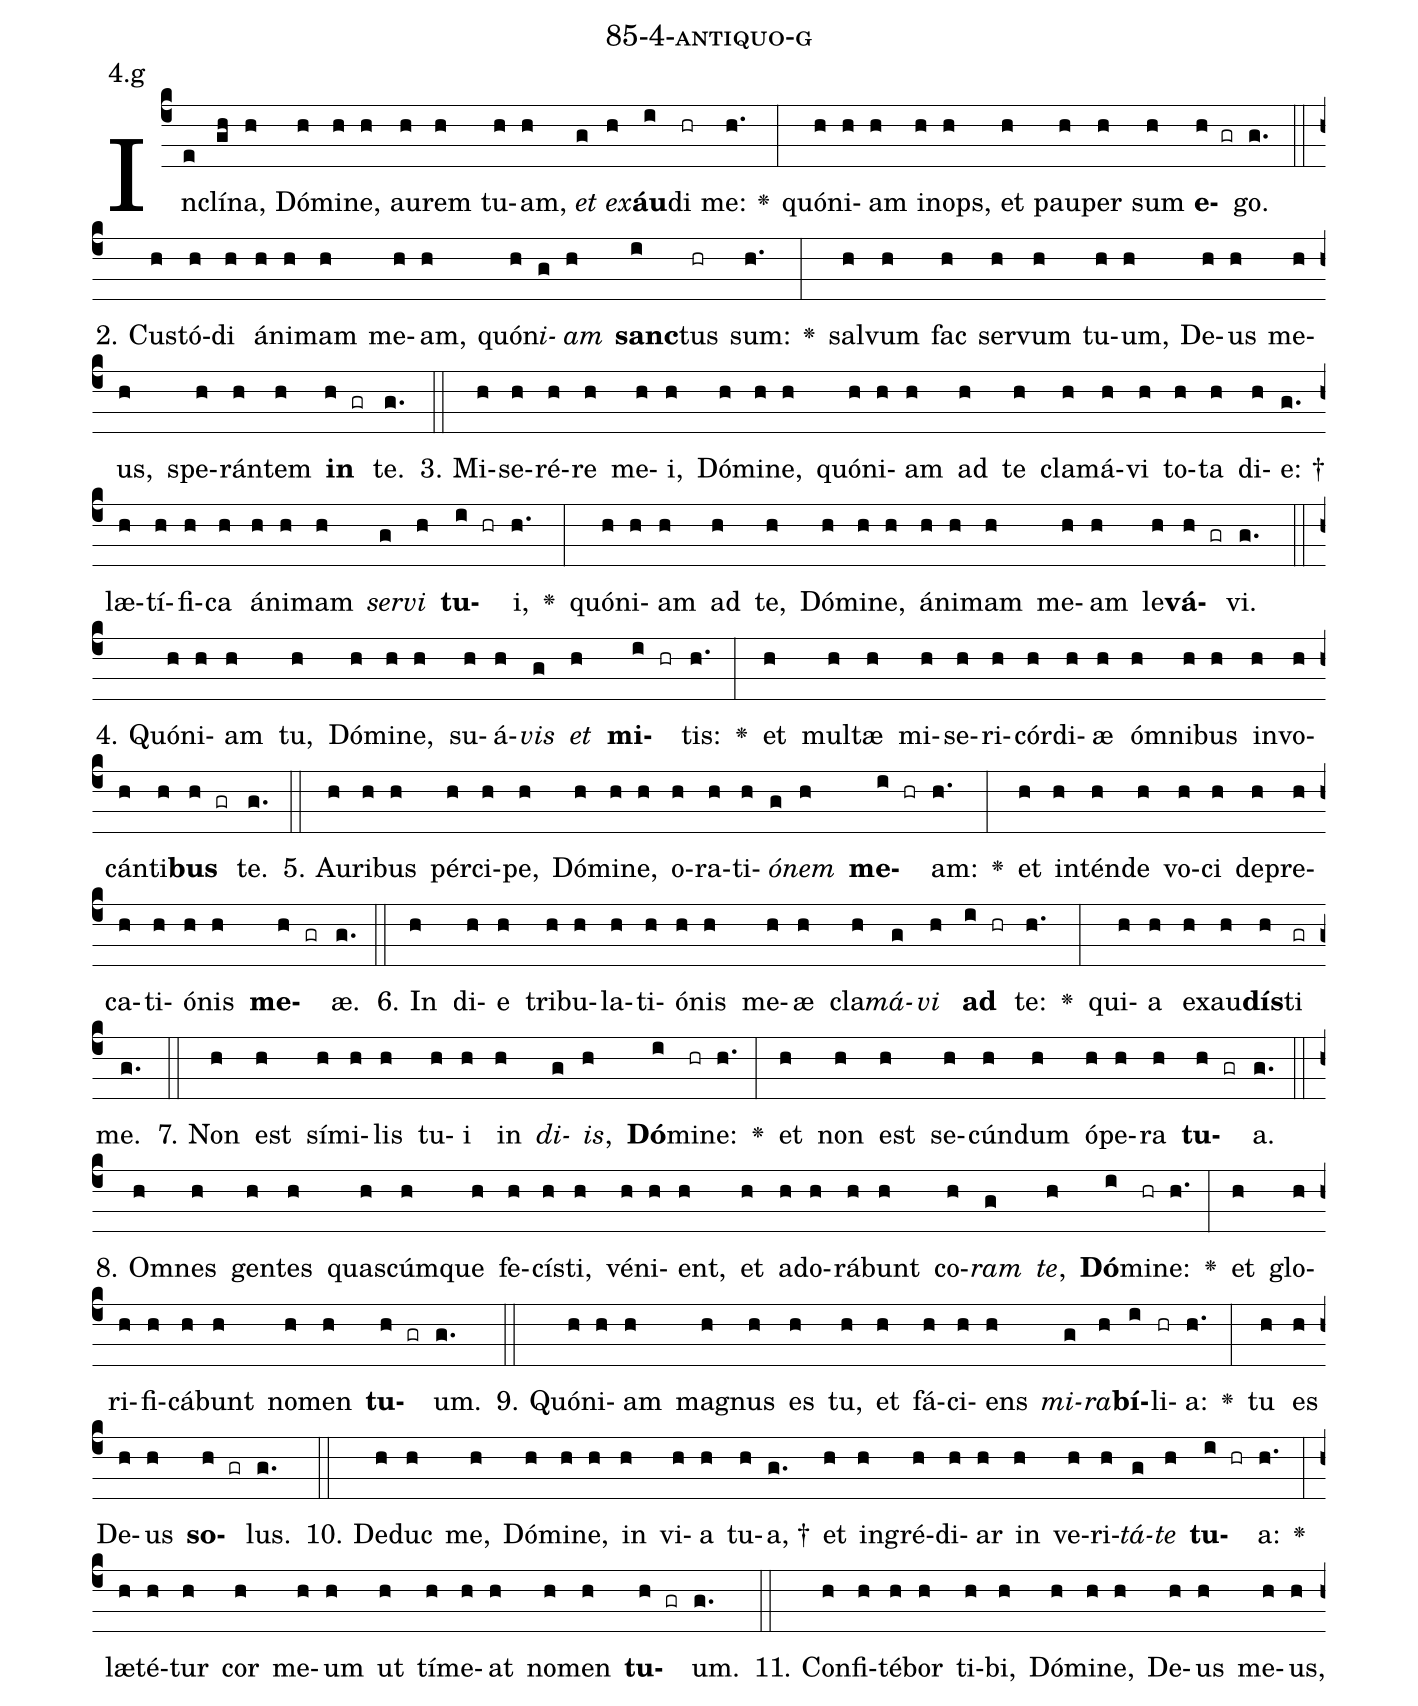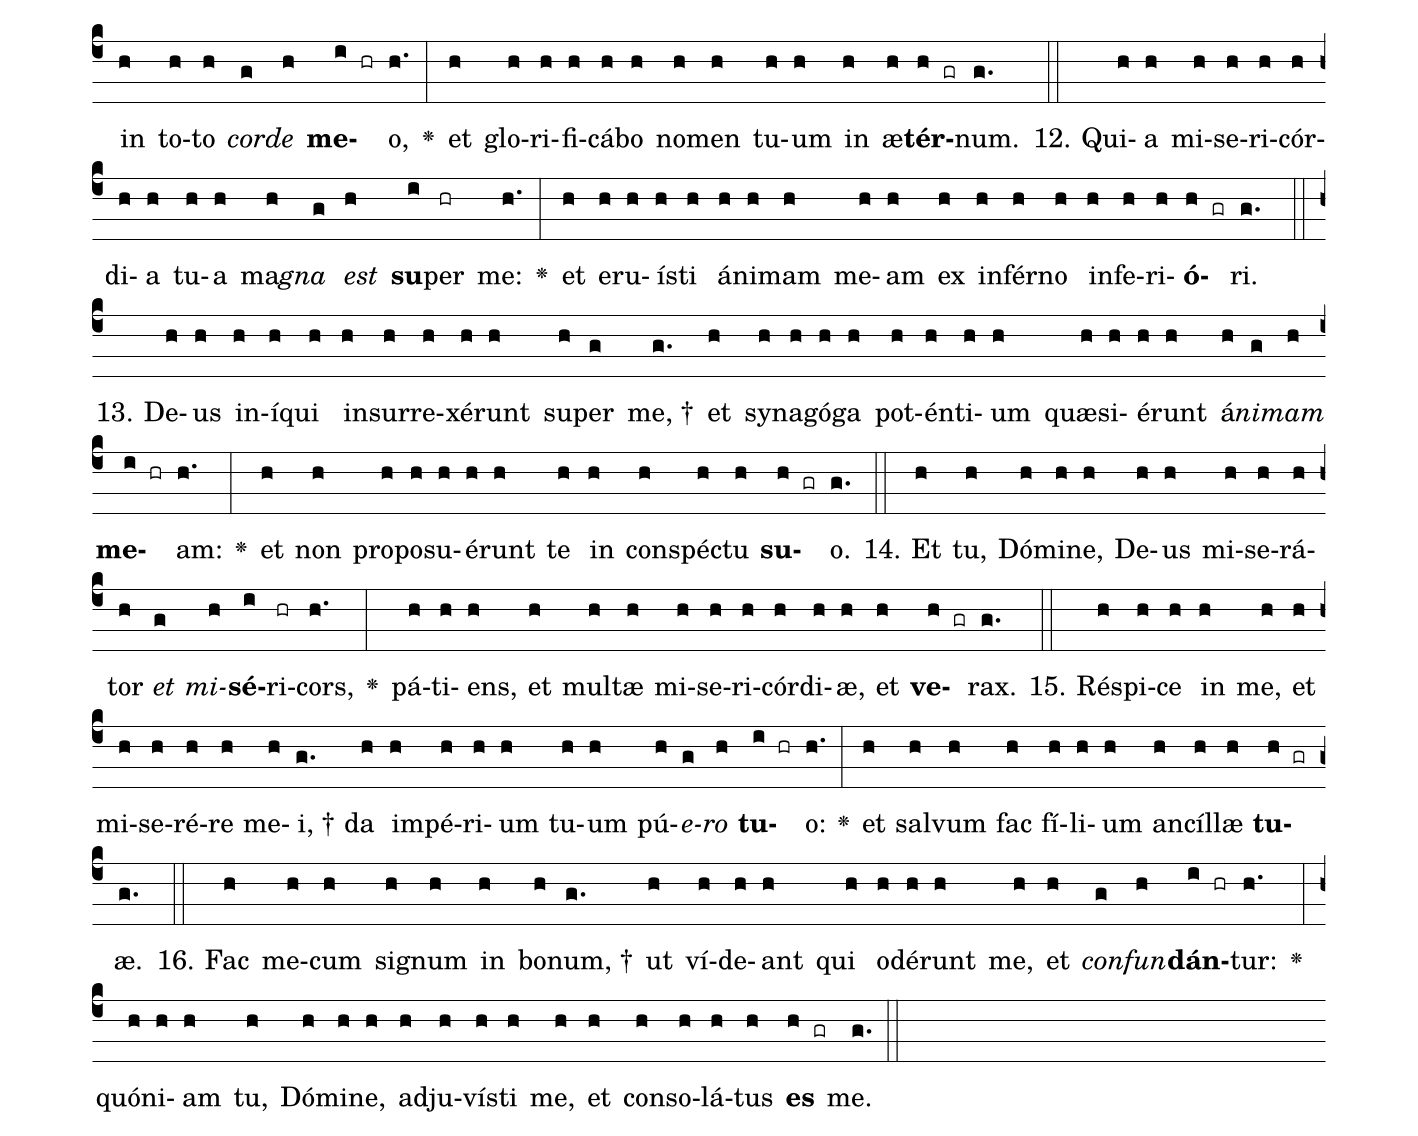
name: 85-4-antiquo-g;
annotation: 4.g;
%%
(c4)In(e)clí(gh)na,(h) Dó(h)mi(h)ne,(h) au(h)rem(h) tu(h)am,(h) <i>et</i>(g) <i>ex</i>(h)<b>áu</b>(i)di(hr) me:(h.) <v>\greheightstar</v>(:) quón(h)i(h)am(h) in(h)ops,(h) et(h) pau(h)per(h) sum(h) <b>e</b>(h gr)go.(g.) (::)
2. Cus(h)tó(h)di(h) á(h)ni(h)mam(h) me(h)am,(h) quón(h)<i>i</i>(g)<i>am</i>(h) <b>sanc</b>(i)tus(hr) sum:(h.) <v>\greheightstar</v>(:) sal(h)vum(h) fac(h) ser(h)vum(h) tu(h)um,(h) De(h)us(h) me(h)us,(h) spe(h)rán(h)tem(h) <b>in</b>(h gr) te.(g.) (::)
3. Mi(h)se(h)ré(h)re(h) me(h)i,(h) Dó(h)mi(h)ne,(h) quón(h)i(h)am(h) ad(h) te(h) cla(h)má(h)vi(h) to(h)ta(h) di(h)e: †(g.) læ(h)tí(h)fi(h)ca(h) á(h)ni(h)mam(h) <i>ser</i>(g)<i>vi</i>(h) <b>tu</b>(i hr)i,(h.) <v>\greheightstar</v>(:) quón(h)i(h)am(h) ad(h) te,(h) Dó(h)mi(h)ne,(h) á(h)ni(h)mam(h) me(h)am(h) le(h)<b>vá</b>(h gr)vi.(g.) (::)
4. Quón(h)i(h)am(h) tu,(h) Dó(h)mi(h)ne,(h) su(h)á(h)<i>vis</i>(g) <i>et</i>(h) <b>mi</b>(i hr)tis:(h.) <v>\greheightstar</v>(:) et(h) mul(h)tæ(h) mi(h)se(h)ri(h)cór(h)di(h)æ(h) óm(h)ni(h)bus(h) in(h)vo(h)cán(h)ti(h)<b>bus</b>(h gr) te.(g.) (::)
5. Au(h)ri(h)bus(h) pér(h)ci(h)pe,(h) Dó(h)mi(h)ne,(h) o(h)ra(h)ti(h)<i>ó</i>(g)<i>nem</i>(h) <b>me</b>(i hr)am:(h.) <v>\greheightstar</v>(:) et(h) in(h)tén(h)de(h) vo(h)ci(h) de(h)pre(h)ca(h)ti(h)ó(h)nis(h) <b>me</b>(h gr)æ.(g.) (::)
6. In(h) di(h)e(h) tri(h)bu(h)la(h)ti(h)ó(h)nis(h) me(h)æ(h) cla(h)<i>má</i>(g)<i>vi</i>(h) <b>ad</b>(i hr) te:(h.) <v>\greheightstar</v>(:) qui(h)a(h) ex(h)au(h)<b>dís</b>(h)ti(gr) me.(g.) (::)
7. Non(h) est(h) sí(h)mi(h)lis(h) tu(h)i(h) in(h) <i>di</i>(g)<i>is</i>,(h) <b>Dó</b>(i)mi(hr)ne:(h.) <v>\greheightstar</v>(:) et(h) non(h) est(h) se(h)cún(h)dum(h) ó(h)pe(h)ra(h) <b>tu</b>(h gr)a.(g.) (::)
8. Om(h)nes(h) gen(h)tes(h) quas(h)cúm(h)que(h) fe(h)cís(h)ti,(h) vé(h)ni(h)ent,(h) et(h) ad(h)o(h)rá(h)bunt(h) co(h)<i>ram</i>(g) <i>te</i>,(h) <b>Dó</b>(i)mi(hr)ne:(h.) <v>\greheightstar</v>(:) et(h) glo(h)ri(h)fi(h)cá(h)bunt(h) no(h)men(h) <b>tu</b>(h gr)um.(g.) (::)
9. Quón(h)i(h)am(h) ma(h)gnus(h) es(h) tu,(h) et(h) fá(h)ci(h)ens(h) <i>mi</i>(g)<i>ra</i>(h)<b>bí</b>(i)li(hr)a:(h.) <v>\greheightstar</v>(:) tu(h) es(h) De(h)us(h) <b>so</b>(h gr)lus.(g.) (::)
10. De(h)duc(h) me,(h) Dó(h)mi(h)ne,(h) in(h) vi(h)a(h) tu(h)a, †(g.) et(h) in(h)gré(h)di(h)ar(h) in(h) ve(h)ri(h)<i>tá</i>(g)<i>te</i>(h) <b>tu</b>(i hr)a:(h.) <v>\greheightstar</v>(:) læ(h)té(h)tur(h) cor(h) me(h)um(h) ut(h) tí(h)me(h)at(h) no(h)men(h) <b>tu</b>(h gr)um.(g.) (::)
11. Con(h)fi(h)té(h)bor(h) ti(h)bi,(h) Dó(h)mi(h)ne,(h) De(h)us(h) me(h)us,(h) in(h) to(h)to(h) <i>cor</i>(g)<i>de</i>(h) <b>me</b>(i hr)o,(h.) <v>\greheightstar</v>(:) et(h) glo(h)ri(h)fi(h)cá(h)bo(h) no(h)men(h) tu(h)um(h) in(h) æ(h)<b>tér</b>(h gr)num.(g.) (::)
12. Qui(h)a(h) mi(h)se(h)ri(h)cór(h)di(h)a(h) tu(h)a(h) ma(h)<i>gna</i>(g) <i>est</i>(h) <b>su</b>(i)per(hr) me:(h.) <v>\greheightstar</v>(:) et(h) e(h)ru(h)ís(h)ti(h) á(h)ni(h)mam(h) me(h)am(h) ex(h) in(h)fér(h)no(h) in(h)fe(h)ri(h)<b>ó</b>(h gr)ri.(g.) (::)
13. De(h)us(h) in(h)í(h)qui(h) in(h)sur(h)re(h)xé(h)runt(h) su(h)per(g) me, †(g.) et(h) sy(h)na(h)gó(h)ga(h) pot(h)én(h)ti(h)um(h) quæ(h)si(h)é(h)runt(h) á(h)<i>ni</i>(g)<i>mam</i>(h) <b>me</b>(i hr)am:(h.) <v>\greheightstar</v>(:) et(h) non(h) pro(h)po(h)su(h)é(h)runt(h) te(h) in(h) con(h)spéc(h)tu(h) <b>su</b>(h gr)o.(g.) (::)
14. Et(h) tu,(h) Dó(h)mi(h)ne,(h) De(h)us(h) mi(h)se(h)rá(h)tor(h) <i>et</i>(g) <i>mi</i>(h)<b>sé</b>(i)ri(hr)cors,(h.) <v>\greheightstar</v>(:) pá(h)ti(h)ens,(h) et(h) mul(h)tæ(h) mi(h)se(h)ri(h)cór(h)di(h)æ,(h) et(h) <b>ve</b>(h gr)rax.(g.) (::)
15. Ré(h)spi(h)ce(h) in(h) me,(h) et(h) mi(h)se(h)ré(h)re(h) me(h)i, †(g.) da(h) im(h)pé(h)ri(h)um(h) tu(h)um(h) pú(h)<i>e</i>(g)<i>ro</i>(h) <b>tu</b>(i hr)o:(h.) <v>\greheightstar</v>(:) et(h) sal(h)vum(h) fac(h) fí(h)li(h)um(h) an(h)cíl(h)læ(h) <b>tu</b>(h gr)æ.(g.) (::)
16. Fac(h) me(h)cum(h) si(h)gnum(h) in(h) bo(h)num, †(g.) ut(h) ví(h)de(h)ant(h) qui(h) o(h)dé(h)runt(h) me,(h) et(h) <i>con</i>(g)<i>fun</i>(h)<b>dán</b>(i hr)tur:(h.) <v>\greheightstar</v>(:) quón(h)i(h)am(h) tu,(h) Dó(h)mi(h)ne,(h) ad(h)ju(h)vís(h)ti(h) me,(h) et(h) con(h)so(h)lá(h)tus(h) <b>es</b>(h gr) me.(g.) (::)
